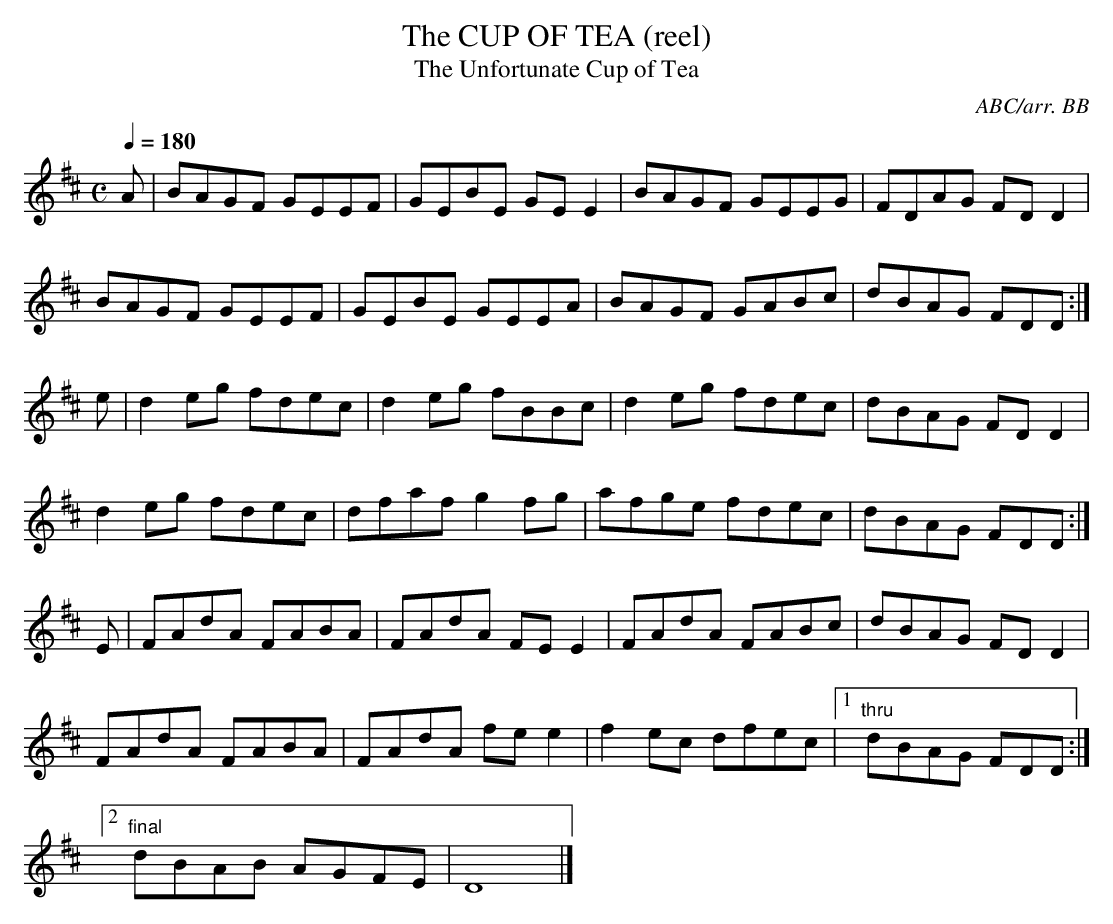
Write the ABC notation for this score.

X:1
T:CUP OF TEA (reel), The
T:The Unfortunate Cup of Tea
C:ABC/arr. BB
M:C
L:1/8
Q:1/4=180
K:D % source has G
A|BAGF GEEF|GEBE GEE2|BAGF GEEG|FDAG FDD2|
BAGF GEEF|GEBE GEEA|BAGF GABc|dBAG FDD :|
e|d2eg fdec|d2eg fBBc|d2eg fdec|dBAG FDD2|
d2eg fdec|dfaf g2fg|afge fdec|dBAG FDD :|
E|FAdA FABA|FAdA FEE2|FAdA FABc|dBAG FDD2|
FAdA FABA|FAdA fee2|f2ec dfec|1 "thru"dBAG FDD :|
[2 "final"dBAB AGFE|D8|]
